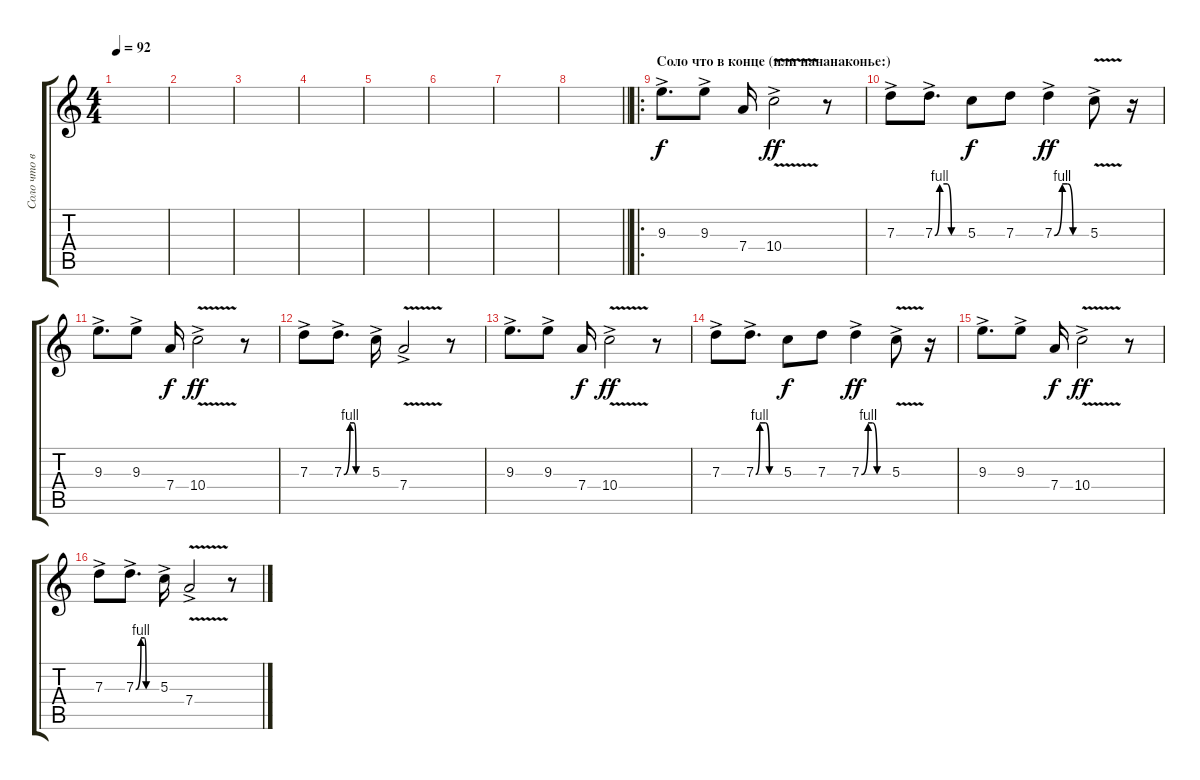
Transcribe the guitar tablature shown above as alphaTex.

\track ("Соло что в конце" "Соло что в") {instrument overdrivenguitar}
\staff {score tabs}
\tuning (E4 B3 G3 D3 A2 E2) {hide}
\ts (4 4)
\tempo 92
\clef g2
\ks c
|
|
|
|
|
|
|
\barLineRight lightlight
|
\ro
\section ("" "Соло что в конце (или нананаконье:)")
9.3{ac}.8{d} 9.3{ac}.8 7.4.16{dy f} 10.4{v ac}.2{dy ff} r.8 |
7.3{ac}.8 7.3{be (custom 0 0 10 4 25 4 34 0 60 0) ac}.8{d} 5.3.8{dy f} 7.3.8 7.3{be (custom 0 0 15 4 25 4 35 0 60 0) ac}.4{dy ff} 5.3{v ac}.8 r.16 |
9.3{ac}.8{d} 9.3{ac}.8 7.4.16{dy f} 10.4{v ac}.2{dy ff} r.8 |
7.3{ac}.8 7.3{be (custom 0 0 15 4 25 4 30 0 60 0) ac}.8{d} 5.3{ac}.16 7.4{v ac}.2 r.8 |
9.3{ac}.8{d} 9.3{ac}.8 7.4.16{dy f} 10.4{v ac}.2{dy ff} r.8 |
7.3{ac}.8 7.3{be (custom 0 0 10 4 25 4 34 0 60 0) ac}.8{d} 5.3.8{dy f} 7.3.8 7.3{be (custom 0 0 15 4 25 4 35 0 60 0) ac}.4{dy ff} 5.3{v ac}.8 r.16 |
9.3{ac}.8{d} 9.3{ac}.8 7.4.16{dy f} 10.4{v ac}.2{dy ff} r.8 |
7.3{ac}.8 7.3{be (custom 0 0 15 4 25 4 30 0 60 0) ac}.8{d} 5.3{ac}.16 7.4{v ac}.2 r.8
